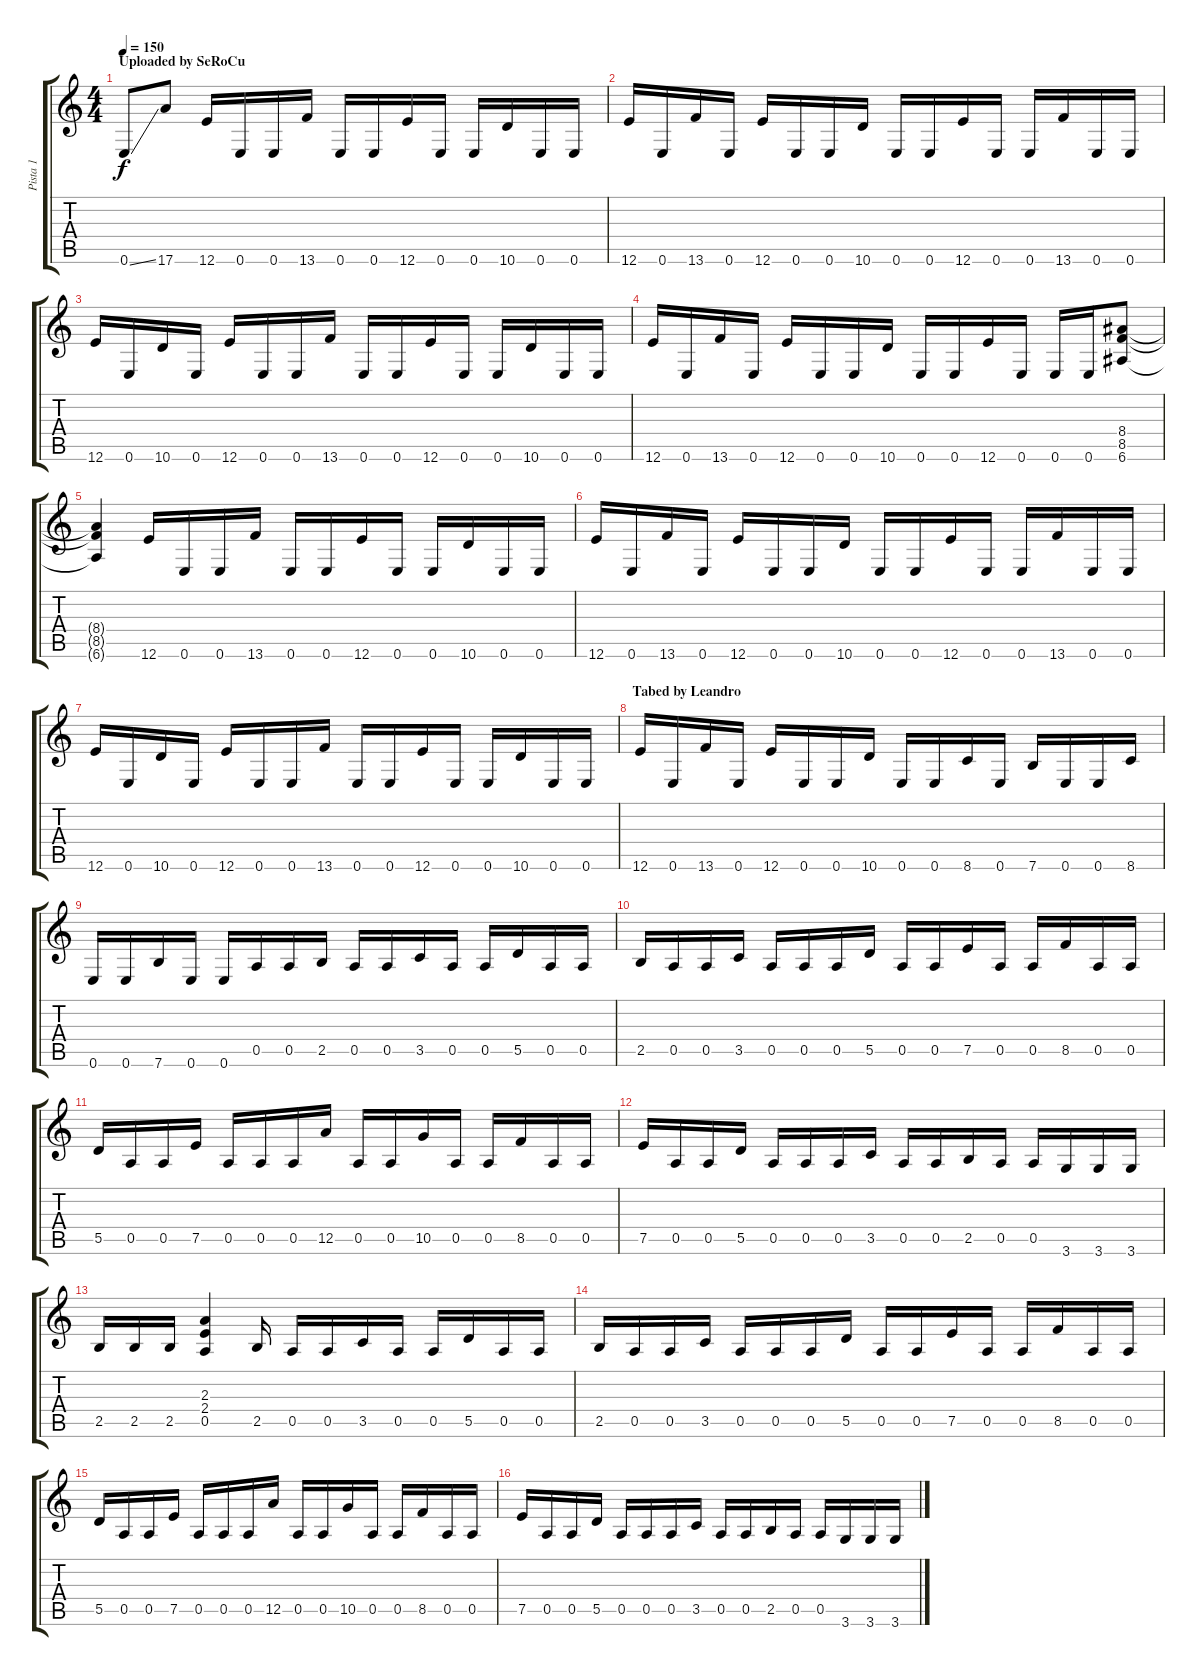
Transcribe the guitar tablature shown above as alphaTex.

\track ("Pista 1" "Pista 1") {instrument overdrivenguitar}
\staff {score tabs}
\tuning (E4 B3 G3 D3 A2 E2) {hide}
\ts (4 4)
\section ("" "Uploaded by SeRoCu")
\tempo 150
\clef g2
\ks c
0.6{ss}.8{dy f instrument overdrivenguitar} 17.6.8 12.6.16 0.6.16 0.6.16 13.6.16 0.6.16 0.6.16 12.6.16 0.6.16 0.6.16 10.6.16 0.6.16 0.6.16 |
12.6.16 0.6.16 13.6.16 0.6.16 12.6.16 0.6.16 0.6.16 10.6.16 0.6.16 0.6.16 12.6.16 0.6.16 0.6.16 13.6.16 0.6.16 0.6.16 |
12.6.16 0.6.16 10.6.16 0.6.16 12.6.16 0.6.16 0.6.16 13.6.16 0.6.16 0.6.16 12.6.16 0.6.16 0.6.16 10.6.16 0.6.16 0.6.16 |
12.6.16 0.6.16 13.6.16 0.6.16 12.6.16 0.6.16 0.6.16 10.6.16 0.6.16 0.6.16 12.6.16 0.6.16 0.6.16 0.6.16 (8.4 8.5 6.6).8 |
(8.4{t} 8.5{t} 6.6{t}).4 12.6.16 0.6.16 0.6.16 13.6.16 0.6.16 0.6.16 12.6.16 0.6.16 0.6.16 10.6.16 0.6.16 0.6.16 |
12.6.16 0.6.16 13.6.16 0.6.16 12.6.16 0.6.16 0.6.16 10.6.16 0.6.16 0.6.16 12.6.16 0.6.16 0.6.16 13.6.16 0.6.16 0.6.16 |
12.6.16 0.6.16 10.6.16 0.6.16 12.6.16 0.6.16 0.6.16 13.6.16 0.6.16 0.6.16 12.6.16 0.6.16 0.6.16 10.6.16 0.6.16 0.6.16 |
\section ("" "Tabed by Leandro")
12.6.16 0.6.16 13.6.16 0.6.16 12.6.16 0.6.16 0.6.16 10.6.16 0.6.16 0.6.16 8.6.16 0.6.16 7.6.16 0.6.16 0.6.16 8.6.16 |
0.6.16 0.6.16 7.6.16 0.6.16 0.6.16 0.5.16 0.5.16 2.5.16 0.5.16 0.5.16 3.5.16 0.5.16 0.5.16 5.5.16 0.5.16 0.5.16 |
2.5.16 0.5.16 0.5.16 3.5.16 0.5.16 0.5.16 0.5.16 5.5.16 0.5.16 0.5.16 7.5.16 0.5.16 0.5.16 8.5.16 0.5.16 0.5.16 |
5.5.16 0.5.16 0.5.16 7.5.16 0.5.16 0.5.16 0.5.16 12.5.16 0.5.16 0.5.16 10.5.16 0.5.16 0.5.16 8.5.16 0.5.16 0.5.16 |
7.5.16 0.5.16 0.5.16 5.5.16 0.5.16 0.5.16 0.5.16 3.5.16 0.5.16 0.5.16 2.5.16 0.5.16 0.5.16 3.6.16 3.6.16 3.6.16 |
2.5.16 2.5.16 2.5.16 (2.3 2.4 0.5).4 2.5.16 0.5.16 0.5.16 3.5.16 0.5.16 0.5.16 5.5.16 0.5.16 0.5.16 |
2.5.16 0.5.16 0.5.16 3.5.16 0.5.16 0.5.16 0.5.16 5.5.16 0.5.16 0.5.16 7.5.16 0.5.16 0.5.16 8.5.16 0.5.16 0.5.16 |
5.5.16 0.5.16 0.5.16 7.5.16 0.5.16 0.5.16 0.5.16 12.5.16 0.5.16 0.5.16 10.5.16 0.5.16 0.5.16 8.5.16 0.5.16 0.5.16 |
7.5.16 0.5.16 0.5.16 5.5.16 0.5.16 0.5.16 0.5.16 3.5.16 0.5.16 0.5.16 2.5.16 0.5.16 0.5.16 3.6.16 3.6.16 3.6.16
